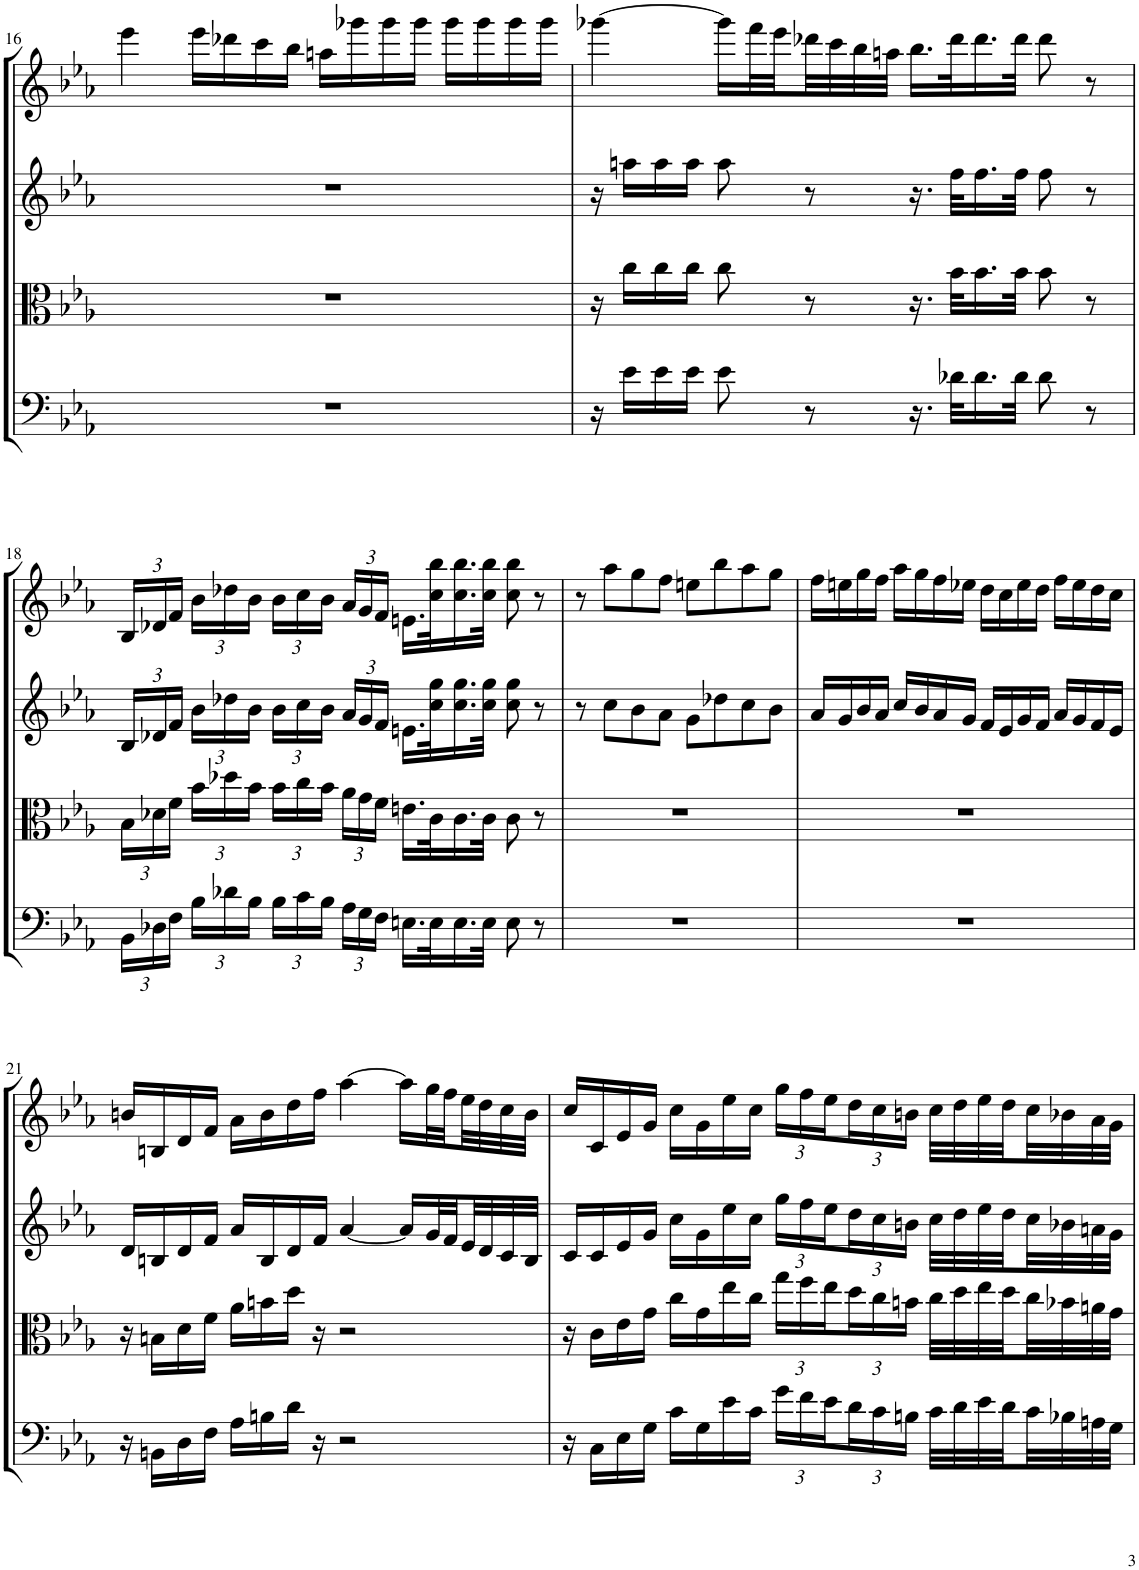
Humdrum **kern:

**kern	**kern	**kern	**kern
*part4	*part3	*part2	*part1
*staff4	*staff3	*staff2	*staff1
*I"Violoncello	*I"Viola	*I"Violin II	*I"Violin I
*I'Vc	*I'Vla	*I'Vln	*I'Vln
!!LO:PB:g=z
*clefF4	*clefC3	*clefG2	*clefG2
*k[b-e-a-]	*k[b-e-a-]	*k[b-e-a-]	*k[b-e-a-]
*M4/4	*M4/4	*M4/4	*M4/4
*met(c)	*met(c)	*met(c)	*met(c)
=16	=16	=16	=16
1r	1r	1r	4eee-\
.	.	.	16eee-\LL
.	.	.	16ddd-X\
.	.	.	16ccc\
.	.	.	16bb-\JJ
.	.	.	16aan\LL
.	.	.	16ggg-X\
.	.	.	16ggg-\
.	.	.	16ggg-\JJ
.	.	.	16ggg-\LL
.	.	.	16ggg-\
.	.	.	16ggg-\
.	.	.	16ggg-\JJ
=17	=17	=17	=17
16r	16r	16r	[4ggg-X\
16e-\LL	16cc\LL	16aan\LL	.
16e-\	16cc\	16aa\	.
16e-\JJ	16cc\JJ	16aa\JJ	.
8e-\	8cc\	8aa\	16ggg-\LL]
.	.	.	32fff\L
.	.	.	32eee-\
8r	8r	8r	32ddd-X\
.	.	.	32ccc\
.	.	.	32bb-\
.	.	.	32aan\JJJ
16.r	16.r	16.r	16.bb-\LL
32d-X\KLL	32b-\KLL	32ff\KLL	32ddd-\K
16.d-\	16.b-\	16.ff\	16.ddd-\
32d-\JJk	32b-\JJk	32ff\JJk	32ddd-\JJk
8d-\	8b-\	8ff\	8ddd-\
8r	8r	8r	8r
!!LO:LB:g=z
=18	=18	=18	=18
*Xbrackettup	*Xbrackettup	*Xbrackettup	*Xbrackettup
24BB-\LL	24B-\LL	24B-/LL	24B-/LL
24D-X\	24d-X\	24d-X/	24d-X/
24F\JJ	24f\JJ	24f/JJ	24f/JJ
24B-\LL	24b-\LL	24b-\LL	24b-\LL
24d-X\	24dd-X\	24dd-X\	24dd-X\
24B-\JJ	24b-\JJ	24b-\JJ	24b-\JJ
24B-\LL	24b-\LL	24b-\LL	24b-\LL
24c\	24cc\	24cc\	24cc\
24B-\JJ	24b-\JJ	24b-\JJ	24b-\JJ
24A-\LL	24a-\LL	24a-/LL	24a-/LL
24G\	24g\	24g/	24g/
24F\JJ	24f\JJ	24f/JJ	24f/JJ
16.En\LL	16.en\LL	16.en\LL	16.en\LL
32E\K	32c\K	32cc\ 32gg\K	32cc\ 32bb-\K
16.E\	16.c\	16.cc\ 16.gg\	16.cc\ 16.bb-\
32E\JJk	32c\JJk	32cc\ 32gg\JJk	32cc\ 32bb-\JJk
8E\	8c\	8cc\ 8gg\	8cc\ 8bb-\
8r	8r	8r	8r
=19	=19	=19	=19
1r	1r	8r	8r
.	.	8cc\L	8aa-\L
.	.	8b-\	8gg\
.	.	8a-\J	8ff\J
.	.	8g\L	8een\L
.	.	8dd-X\	8bb-\
.	.	8cc\	8aa-\
.	.	8b-\J	8gg\J
=20	=20	=20	=20
1r	1r	16a-/LL	16ff\LL
.	.	16g/	16een\
.	.	16b-/	16gg\
.	.	16a-/JJ	16ff\JJ
.	.	16cc/LL	16aa-\LL
.	.	16b-/	16gg\
.	.	16a-/	16ff\
.	.	16g/JJ	16ee-X\JJ
.	.	16f/LL	16dd\LL
.	.	16e-/	16cc\
.	.	16g/	16ee-\
.	.	16f/JJ	16dd\JJ
.	.	16a-/LL	16ff\LL
.	.	16g/	16ee-\
.	.	16f/	16dd\
.	.	16e-/JJ	16cc\JJ
!!LO:LB:g=z
=21	=21	=21	=21
16r	16r	16d/LL	16bn/LL
16BBn\LL	16Bn\LL	16Bn/	16Bn/
16D\	16d\	16d/	16d/
16F\JJ	16f\JJ	16f/JJ	16f/JJ
16A-\LL	16a-\LL	16a-/LL	16a-\LL
16Bn\	16bn\	16B/	16b\
16d\JJ	16dd\JJ	16d/	16dd\
16r	16r	16f/JJ	16ff\JJ
2r	2r	[4a-/	[4aa-\
.	.	16a-/LL]	16aa-\LL]
.	.	32g/L	32gg\L
.	.	32f/	32ff\
.	.	32e-/	32ee-\
.	.	32d/	32dd\
.	.	32c/	32cc\
.	.	32B/JJJ	32b\JJJ
=22	=22	=22	=22
16r	16r	16c/LL	16cc/LL
16C\LL	16c\LL	16c/	16c/
16E-\	16e-\	16e-/	16e-/
16G\JJ	16g\JJ	16g/JJ	16g/JJ
16c\LL	16cc\LL	16cc\LL	16cc\LL
16G\	16g\	16g\	16g\
16e-\	16ee-\	16ee-\	16ee-\
16c\JJ	16cc\JJ	16cc\JJ	16cc\JJ
24g\LL	24gg\LL	24gg\LL	24gg\LL
24f\	24ff\	24ff\	24ff\
24e-\	24ee-\	24ee-\	24ee-\
24d\	24dd\	24dd\	24dd\
24c\	24cc\	24cc\	24cc\
24Bn\JJ	24bn\JJ	24bn\JJ	24bn\JJ
32c\LLL	32cc\LLL	32cc\LLL	32cc\LLL
32d\	32dd\	32dd\	32dd\
32e-\	32ee-\	32ee-\	32ee-\
32d\	32dd\	32dd\	32dd\
32c\	32cc\	32cc\	32cc\
32B-X\	32b-X\	32b-X\	32b-X\
32An\	32an\	32an\	32a-\
32G\JJJ	32g\JJJ	32g\JJJ	32g\JJJ
=	=	=	=
*-	*-	*-	*-
